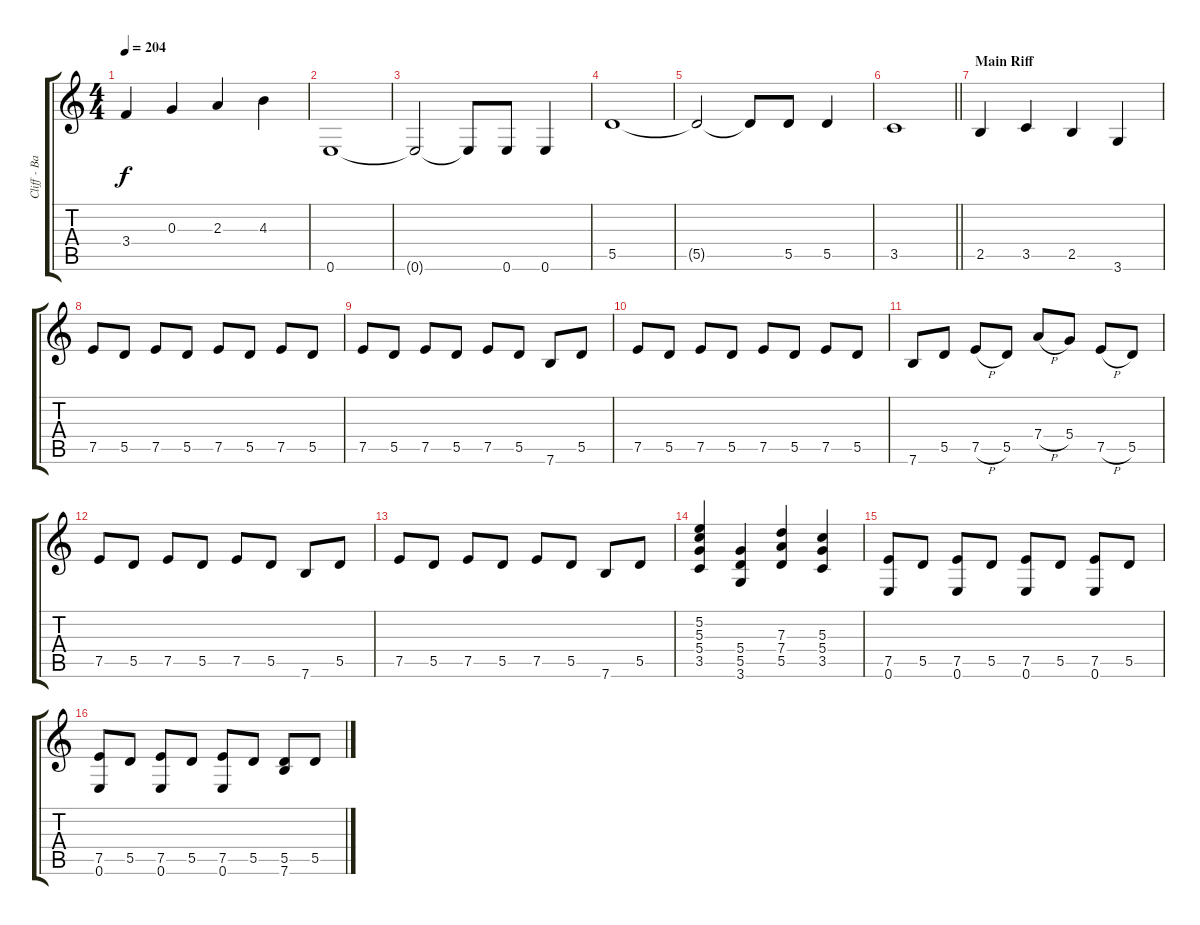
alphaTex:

\track ("Cliff - Bass" "Cliff - Ba") {solo instrument electricbassfinger}
\staff {score tabs}
\tuning (E4 B3 G3 D3 A2 E2) {hide}
\ts (4 4)
\tempo 204
\clef g2
\ks c
3.4.4{dy f} 0.3.4 2.3.4 4.3.4 |
0.6.1 |
0.6{t}.2 0.6{t}.8 0.6.8 0.6.4 |
5.5.1 |
5.5{t}.2 5.5{t}.8 5.5.8 5.5.4 |
\barLineRight lightlight
3.5.1 |
\section ("" "Main Riff")
2.5.4 3.5.4 2.5.4 3.6.4 |
7.5.8 5.5.8 7.5.8 5.5.8 7.5.8 5.5.8 7.5.8 5.5.8 |
7.5.8 5.5.8 7.5.8 5.5.8 7.5.8 5.5.8 7.6.8 5.5.8 |
7.5.8 5.5.8 7.5.8 5.5.8 7.5.8 5.5.8 7.5.8 5.5.8 |
7.6.8 5.5.8 7.5{h}.8 5.5.8 7.4{h}.8 5.4.8 7.5{h}.8 5.5.8 |
7.5.8 5.5.8 7.5.8 5.5.8 7.5.8 5.5.8 7.6.8 5.5.8 |
7.5.8 5.5.8 7.5.8 5.5.8 7.5.8 5.5.8 7.6.8 5.5.8 |
(5.2 5.3 5.4 3.5).4 (5.4 5.5 3.6).4 (7.3 7.4 5.5).4 (5.3 5.4 3.5).4 |
(7.5 0.6).8 5.5.8 (7.5 0.6).8 5.5.8 (7.5 0.6).8 5.5.8 (7.5 0.6).8 5.5.8 |
(7.5 0.6).8 5.5.8 (7.5 0.6).8 5.5.8 (7.5 0.6).8 5.5.8 (5.5 7.6).8 5.5.8
